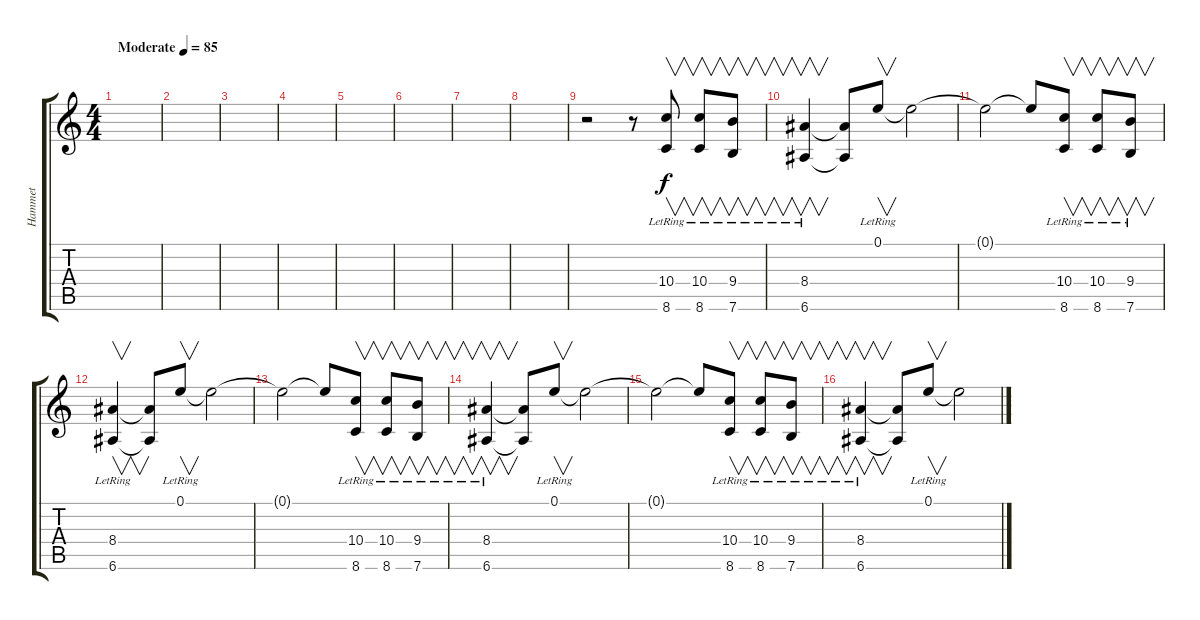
\track ("Hammet" "Hammet") {instrument acousticguitarsteel}
\staff {score tabs}
\tuning (E4 B3 G3 D3 A2 E2) {hide}
\ts (4 4)
\tempo (85 "Moderate")
\clef g2
\ks c
|
|
|
|
|
|
|
|
r.2 r.8 (10.4{lr} 8.6{lr}).8{v} (10.4{lr} 8.6{lr}).8{v} (9.4{lr} 7.6{lr}).8{v} |
(8.4{lr} 6.6{lr}).4{v} (8.4{t} 6.6{t}).8 0.1{lr}.8{v} 0.1{t}.2 |
0.1{t}.2 0.1{t}.8 (10.4{lr} 8.6{lr}).8{v} (10.4{lr} 8.6{lr}).8{v} (9.4{lr} 7.6{lr}).8{v} |
(8.4{lr} 6.6{lr}).4{v volume 13} (8.4{t} 6.6{t}).8 0.1{lr}.8{v} 0.1{t}.2 |
0.1{t}.2 0.1{t}.8 (10.4{lr} 8.6{lr}).8{v} (10.4{lr} 8.6{lr}).8{v} (9.4{lr} 7.6{lr}).8{v} |
(8.4{lr} 6.6{lr}).4{v} (8.4{t} 6.6{t}).8 0.1{lr}.8{v} 0.1{t}.2 |
0.1{t}.2 0.1{t}.8 (10.4{lr} 8.6{lr}).8{v} (10.4{lr} 8.6{lr}).8{v} (9.4{lr} 7.6{lr}).8{v} |
(8.4{lr} 6.6{lr}).4{v} (8.4{t} 6.6{t}).8 0.1{lr}.8{v} 0.1{t}.2
